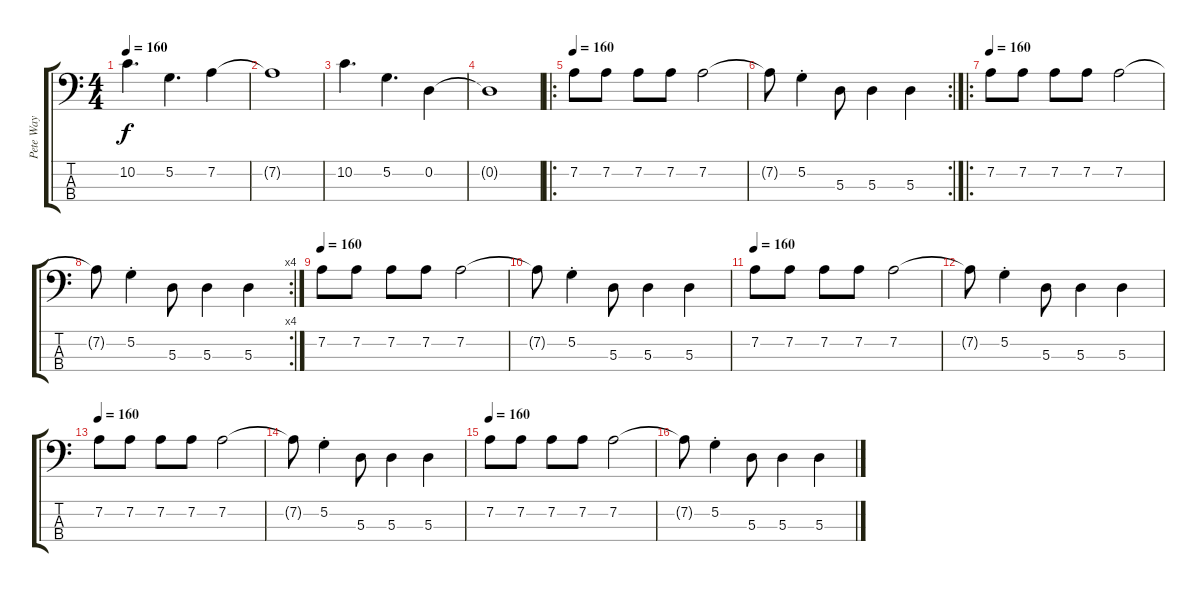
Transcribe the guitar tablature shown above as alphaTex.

\track ("Pete Way" "Pete Way") {instrument electricbassfinger}
\staff {score tabs}
\tuning (G2 D2 A1 E1) {hide}
\ts (4 4)
\tempo 160
\clef f4
\ks c
10.2.4{d dy f} 5.2.4{d} 7.2.4 |
7.2{t}.1 |
10.2.4{d} 5.2.4{d} 0.2.4 |
0.2{t}.1 |
\ro
\tempo 160
7.2.8 7.2.8 7.2.8 7.2.8 7.2.2 |
\rc 2
7.2{t}.8 5.2{st}.4 5.3.8 5.3.4 5.3.4 |
\ro
\tempo 160
7.2.8 7.2.8 7.2.8 7.2.8 7.2.2 |
\rc 4
7.2{t}.8 5.2{st}.4 5.3.8 5.3.4 5.3.4 |
\tempo 160
7.2.8 7.2.8 7.2.8 7.2.8 7.2.2 |
7.2{t}.8 5.2{st}.4 5.3.8 5.3.4 5.3.4 |
\tempo 160
7.2.8 7.2.8 7.2.8 7.2.8 7.2.2 |
7.2{t}.8 5.2{st}.4 5.3.8 5.3.4 5.3.4 |
\tempo 160
7.2.8 7.2.8 7.2.8 7.2.8 7.2.2 |
7.2{t}.8 5.2{st}.4 5.3.8 5.3.4 5.3.4 |
\tempo 160
7.2.8 7.2.8 7.2.8 7.2.8 7.2.2 |
7.2{t}.8 5.2{st}.4 5.3.8 5.3.4 5.3.4
